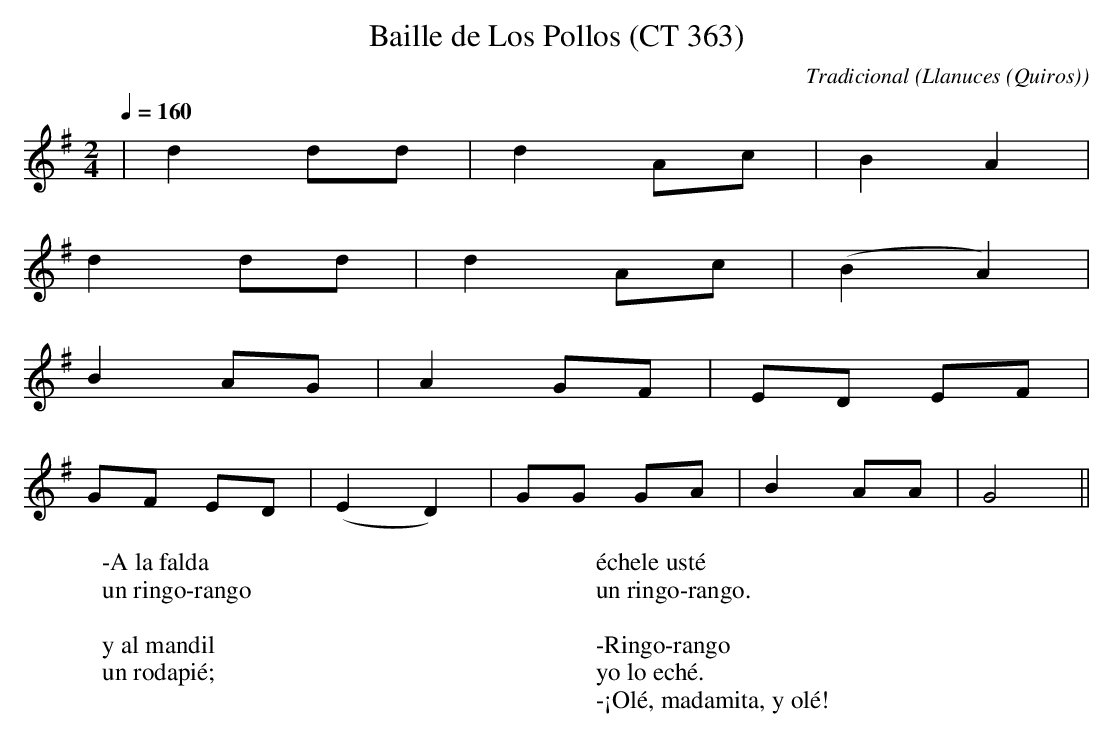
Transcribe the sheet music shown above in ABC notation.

X:1
T:Baille de Los Pollos (CT 363)
C:Tradicional
O:Llanuces (Quiros)
M:2/4
L:1/8
Q:1/4=160
K:G
|d2 dd|d2 Ac|B2 A2|
d2 dd|d2 Ac|(B2 A2)|
B2 AG|A2 GF|ED EF|
GF ED|(E2 D2)|GG GA|B2 AA|G4||
W:-A la falda
W:un ringo-rango
W:
W:y al mandil
W:un rodapié;
W:
W:échele usté
W:un ringo-rango.
W:
W:-Ringo-rango
W:yo lo eché.
W:-¡Olé, madamita, y olé!
W:
